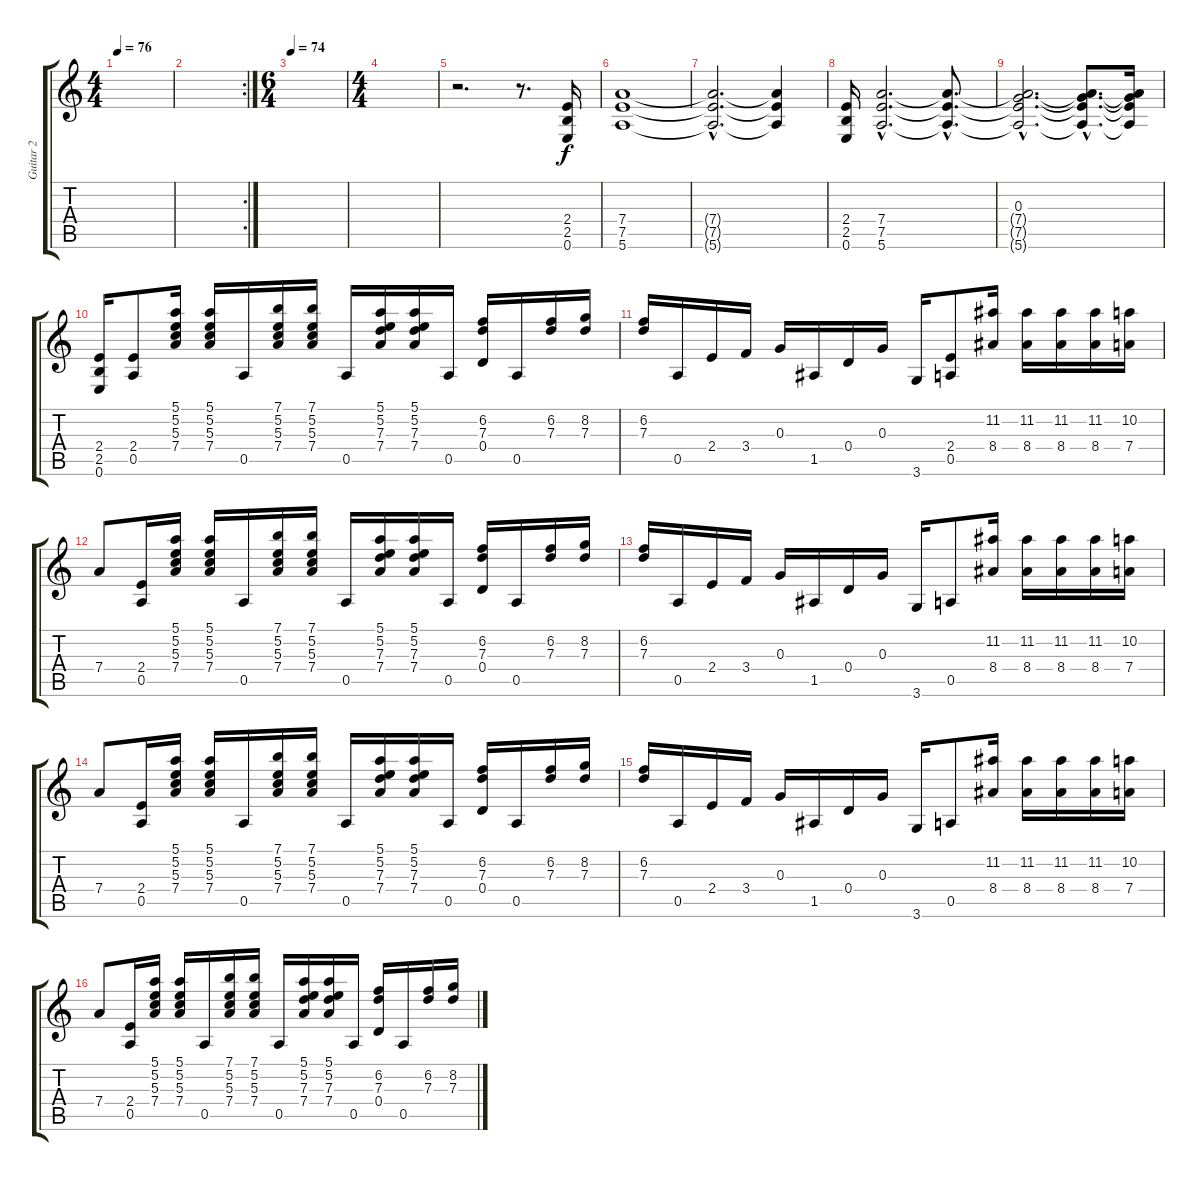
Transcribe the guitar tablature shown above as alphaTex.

\track ("Guitar 2" "Guitar 2") {instrument electricguitarclean}
\staff {score tabs}
\tuning (E4 B3 G3 D3 A2 E2) {hide}
\ts (4 4)
\tempo 76
\clef g2
\ks c
|
\rc 2
|
\ts (6 4)
\tempo 74
|
\ts (4 4)
|
r.2{d} r.8{d} (2.4 2.5 0.6).16{dy f instrument overdrivenguitar} |
(7.4 7.5 5.6).1 |
(7.4{hac t} 7.5{hac t} 5.6{hac t}).2{d} (7.4{t} 7.5{t} 5.6{t}).4 |
(2.4 2.5 0.6).16 (7.4{hac} 7.5{hac} 5.6{hac}).2{d} (7.4{hac t} 7.5{hac t} 5.6{hac t}).8{d} |
(0.3{hac} 7.4{hac t} 7.5{hac t} 5.6{hac t}).2{d} (0.3{hac t} 7.4{hac t} 7.5{hac t} 5.6{hac t}).8{d} (0.3{t} 7.4{t} 7.5{t} 5.6{t}).16 |
(2.4 2.5 0.6).16 (2.4 0.5).8 (5.1 5.2 5.3 7.4).16 (5.1 5.2 5.3 7.4).16 0.5.16 (7.1 5.2 5.3 7.4).16 (7.1 5.2 5.3 7.4).16 0.5.16 (5.1 5.2 7.3 7.4).16 (5.1 5.2 7.3 7.4).16 0.5.16 (6.2 7.3 0.4).16 0.5.16 (6.2 7.3).16 (8.2 7.3).16 |
(6.2 7.3).16 0.5.16 2.4.16 3.4.16 0.3.16 1.5.16 0.4.16 0.3.16 3.6.16 (2.4 0.5).8 (11.2 8.4).16 (11.2 8.4).16 (11.2 8.4).16 (11.2 8.4).16 (10.2 7.4).16 |
7.4.8 (2.4 0.5).16 (5.1 5.2 5.3 7.4).16 (5.1 5.2 5.3 7.4).16 0.5.16 (7.1 5.2 5.3 7.4).16 (7.1 5.2 5.3 7.4).16 0.5.16 (5.1 5.2 7.3 7.4).16 (5.1 5.2 7.3 7.4).16 0.5.16 (6.2 7.3 0.4).16 0.5.16 (6.2 7.3).16 (8.2 7.3).16 |
(6.2 7.3).16 0.5.16 2.4.16 3.4.16 0.3.16 1.5.16 0.4.16 0.3.16 3.6.16 0.5.8 (11.2 8.4).16 (11.2 8.4).16 (11.2 8.4).16 (11.2 8.4).16 (10.2 7.4).16 |
7.4.8 (2.4 0.5).16 (5.1 5.2 5.3 7.4).16 (5.1 5.2 5.3 7.4).16 0.5.16 (7.1 5.2 5.3 7.4).16 (7.1 5.2 5.3 7.4).16 0.5.16 (5.1 5.2 7.3 7.4).16 (5.1 5.2 7.3 7.4).16 0.5.16 (6.2 7.3 0.4).16 0.5.16 (6.2 7.3).16 (8.2 7.3).16 |
(6.2 7.3).16 0.5.16 2.4.16 3.4.16 0.3.16 1.5.16 0.4.16 0.3.16 3.6.16 0.5.8 (11.2 8.4).16 (11.2 8.4).16 (11.2 8.4).16 (11.2 8.4).16 (10.2 7.4).16 |
7.4.8{instrument distortionguitar} (2.4 0.5).16 (5.1 5.2 5.3 7.4).16 (5.1 5.2 5.3 7.4).16 0.5.16 (7.1 5.2 5.3 7.4).16 (7.1 5.2 5.3 7.4).16 0.5.16 (5.1 5.2 7.3 7.4).16 (5.1 5.2 7.3 7.4).16 0.5.16 (6.2 7.3 0.4).16 0.5.16 (6.2 7.3).16 (8.2 7.3).16
